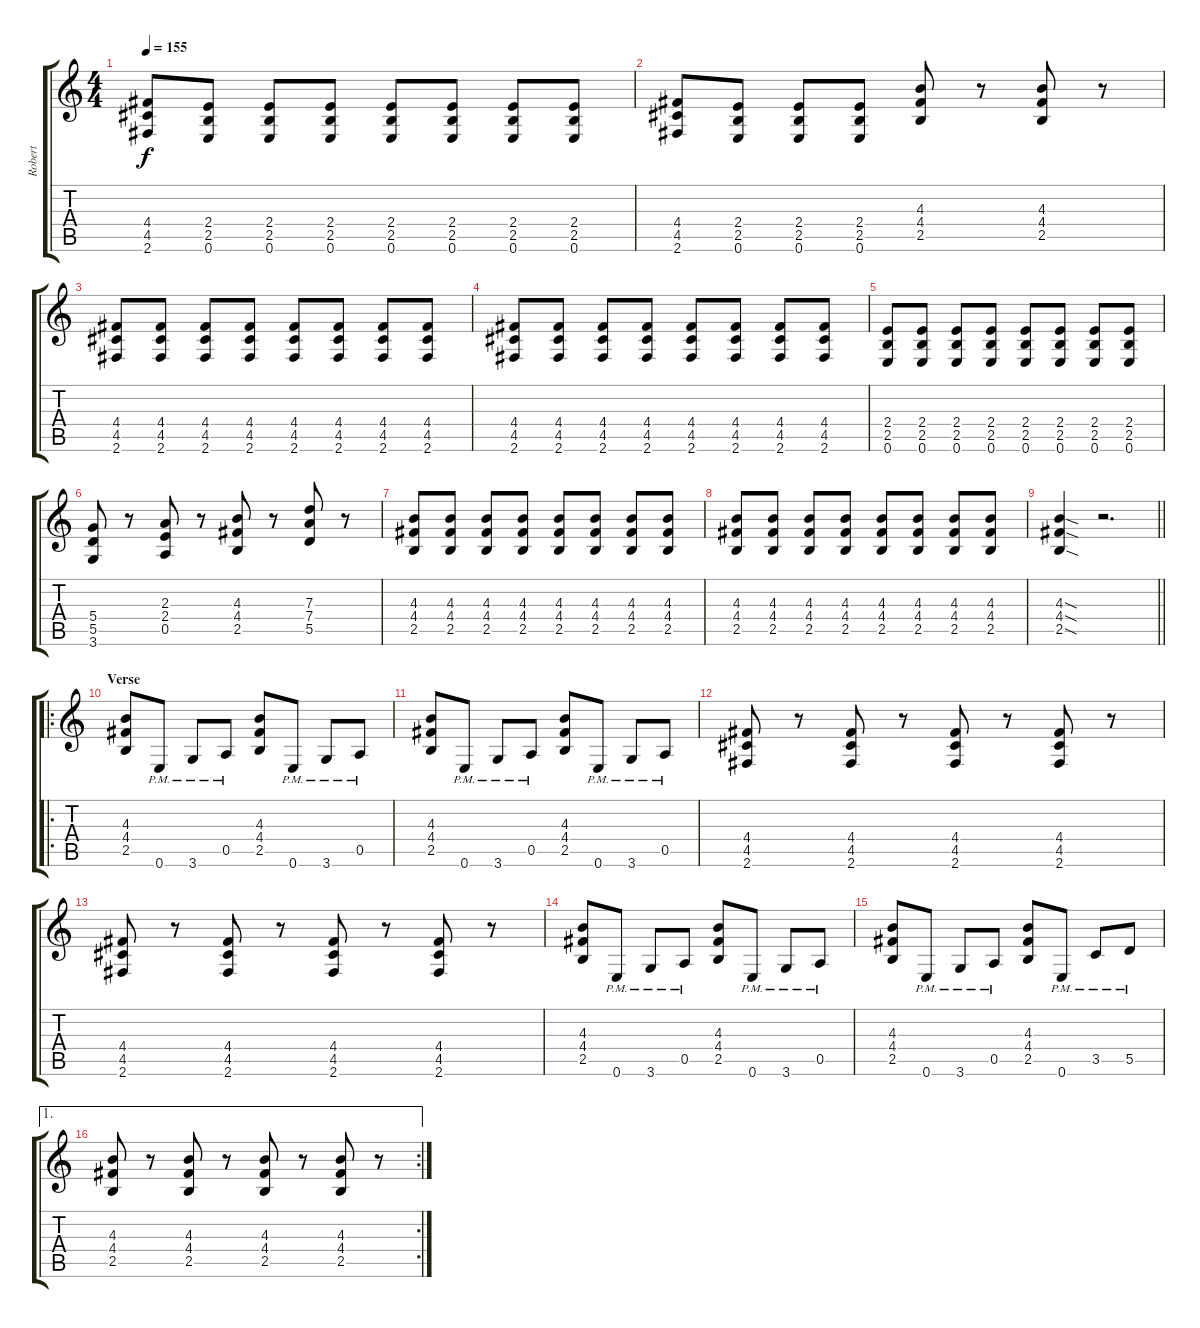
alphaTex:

\track ("Robert" "Robert") {instrument distortionguitar}
\staff {score tabs}
\tuning (E4 B3 G3 D3 A2 E2) {hide}
\ts (4 4)
\tempo 155
\clef g2
\ks c
(4.4 4.5 2.6).8{dy f} (2.4 2.5 0.6).8 (2.4 2.5 0.6).8 (2.4 2.5 0.6).8 (2.4 2.5 0.6).8 (2.4 2.5 0.6).8 (2.4 2.5 0.6).8 (2.4 2.5 0.6).8 |
(4.4 4.5 2.6).8 (2.4 2.5 0.6).8 (2.4 2.5 0.6).8 (2.4 2.5 0.6).8 (4.3 4.4 2.5).8 r.8 (4.3 4.4 2.5).8 r.8 |
(4.4 4.5 2.6).8 (4.4 4.5 2.6).8 (4.4 4.5 2.6).8 (4.4 4.5 2.6).8 (4.4 4.5 2.6).8 (4.4 4.5 2.6).8 (4.4 4.5 2.6).8 (4.4 4.5 2.6).8 |
(4.4 4.5 2.6).8 (4.4 4.5 2.6).8 (4.4 4.5 2.6).8 (4.4 4.5 2.6).8 (4.4 4.5 2.6).8 (4.4 4.5 2.6).8 (4.4 4.5 2.6).8 (4.4 4.5 2.6).8 |
(2.4 2.5 0.6).8 (2.4 2.5 0.6).8 (2.4 2.5 0.6).8 (2.4 2.5 0.6).8 (2.4 2.5 0.6).8 (2.4 2.5 0.6).8 (2.4 2.5 0.6).8 (2.4 2.5 0.6).8 |
(5.4 5.5 3.6).8 r.8 (2.3 2.4 0.5).8 r.8 (4.3 4.4 2.5).8 r.8 (7.3 7.4 5.5).8 r.8 |
(4.3 4.4 2.5).8 (4.3 4.4 2.5).8 (4.3 4.4 2.5).8 (4.3 4.4 2.5).8 (4.3 4.4 2.5).8 (4.3 4.4 2.5).8 (4.3 4.4 2.5).8 (4.3 4.4 2.5).8 |
(4.3 4.4 2.5).8 (4.3 4.4 2.5).8 (4.3 4.4 2.5).8 (4.3 4.4 2.5).8 (4.3 4.4 2.5).8 (4.3 4.4 2.5).8 (4.3 4.4 2.5).8 (4.3 4.4 2.5).8 |
\barLineRight lightlight
(4.3{sod} 4.4{sod} 2.5{sod}).4 r.2{d} |
\ro
\section ("" "Verse")
(4.3 4.4 2.5).8{volume 12} 0.6{pm}.8 3.6{pm}.8 0.5{pm}.8 (4.3 4.4 2.5).8 0.6{pm}.8 3.6{pm}.8 0.5{pm}.8 |
(4.3 4.4 2.5).8 0.6{pm}.8 3.6{pm}.8 0.5{pm}.8 (4.3 4.4 2.5).8 0.6{pm}.8 3.6{pm}.8 0.5{pm}.8 |
(4.4 4.5 2.6).8 r.8 (4.4 4.5 2.6).8 r.8 (4.4 4.5 2.6).8 r.8 (4.4 4.5 2.6).8 r.8 |
(4.4 4.5 2.6).8 r.8 (4.4 4.5 2.6).8 r.8 (4.4 4.5 2.6).8 r.8 (4.4 4.5 2.6).8 r.8 |
(4.3 4.4 2.5).8 0.6{pm}.8 3.6{pm}.8 0.5{pm}.8 (4.3 4.4 2.5).8 0.6{pm}.8 3.6{pm}.8 0.5{pm}.8 |
(4.3 4.4 2.5).8 0.6{pm}.8 3.6{pm}.8 0.5{pm}.8 (4.3 4.4 2.5).8 0.6{pm}.8 3.5{pm}.8 5.5{pm}.8 |
\ae 1
\rc 2
(4.3 4.4 2.5).8 r.8 (4.3 4.4 2.5).8 r.8 (4.3 4.4 2.5).8 r.8 (4.3 4.4 2.5).8 r.8
